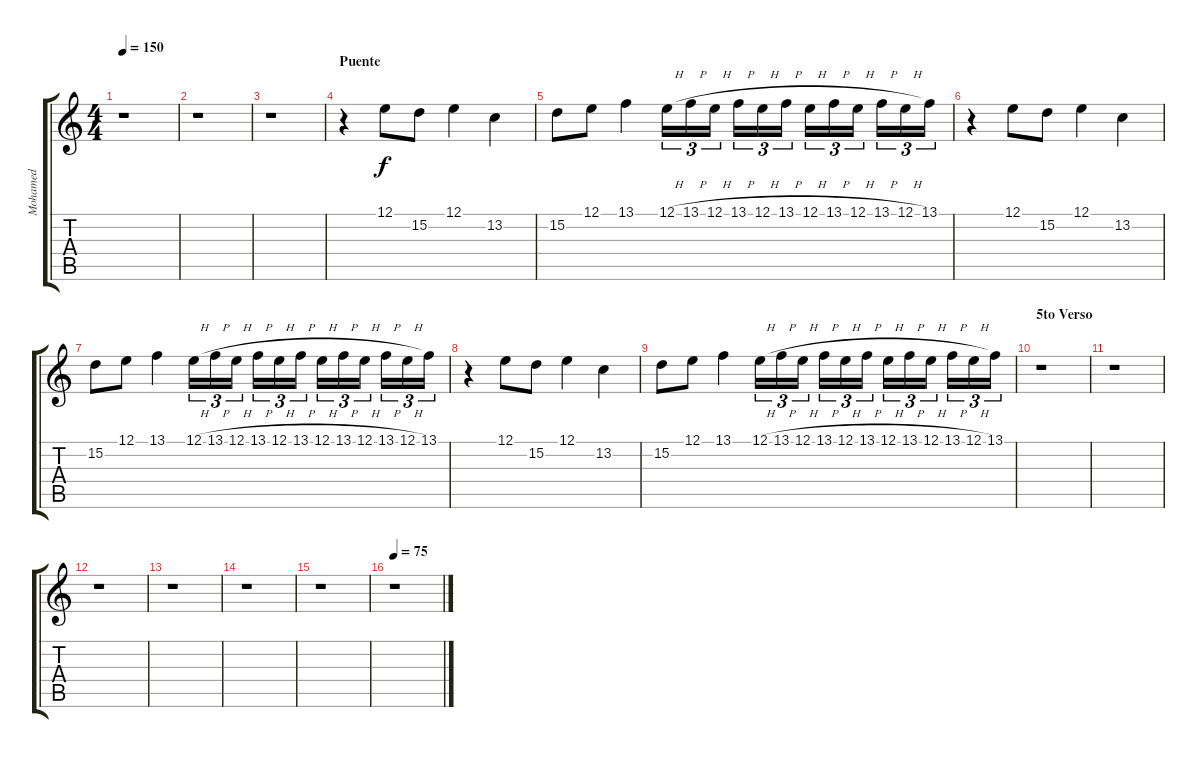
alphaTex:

\track ("Mohamed" "Mohamed") {instrument violin}
\staff {score tabs}
\tuning (E4 B3 G3 D3 A2 E2) {hide}
\ts (4 4)
\tempo 150
\clef g2
\ks c
r.1{dy f} |
r.1 |
r.1 |
\section ("" "Puente")
r.4 12.1.8 15.2.8 12.1.4 13.2.4 |
15.2.8 12.1.8 13.1.4 12.1{h}.16{tu (3 2)} 13.1{h}.16{tu (3 2)} 12.1{h}.16{tu (3 2)} 13.1{h}.16{tu (3 2)} 12.1{h}.16{tu (3 2)} 13.1{h}.16{tu (3 2)} 12.1{h}.16{tu (3 2)} 13.1{h}.16{tu (3 2)} 12.1{h}.16{tu (3 2)} 13.1{h}.16{tu (3 2)} 12.1{h}.16{tu (3 2)} 13.1.16{tu (3 2)} |
r.4 12.1.8 15.2.8 12.1.4 13.2.4 |
15.2.8 12.1.8 13.1.4 12.1{h}.16{tu (3 2)} 13.1{h}.16{tu (3 2)} 12.1{h}.16{tu (3 2)} 13.1{h}.16{tu (3 2)} 12.1{h}.16{tu (3 2)} 13.1{h}.16{tu (3 2)} 12.1{h}.16{tu (3 2)} 13.1{h}.16{tu (3 2)} 12.1{h}.16{tu (3 2)} 13.1{h}.16{tu (3 2)} 12.1{h}.16{tu (3 2)} 13.1.16{tu (3 2)} |
r.4 12.1.8 15.2.8 12.1.4 13.2.4 |
15.2.8 12.1.8 13.1.4 12.1{h}.16{tu (3 2)} 13.1{h}.16{tu (3 2)} 12.1{h}.16{tu (3 2)} 13.1{h}.16{tu (3 2)} 12.1{h}.16{tu (3 2)} 13.1{h}.16{tu (3 2)} 12.1{h}.16{tu (3 2)} 13.1{h}.16{tu (3 2)} 12.1{h}.16{tu (3 2)} 13.1{h}.16{tu (3 2)} 12.1{h}.16{tu (3 2)} 13.1.16{tu (3 2)} |
\section ("" "5to Verso")
r.1 |
r.1 |
r.1 |
r.1 |
r.1 |
r.1 |
\tempo 75
r.1
